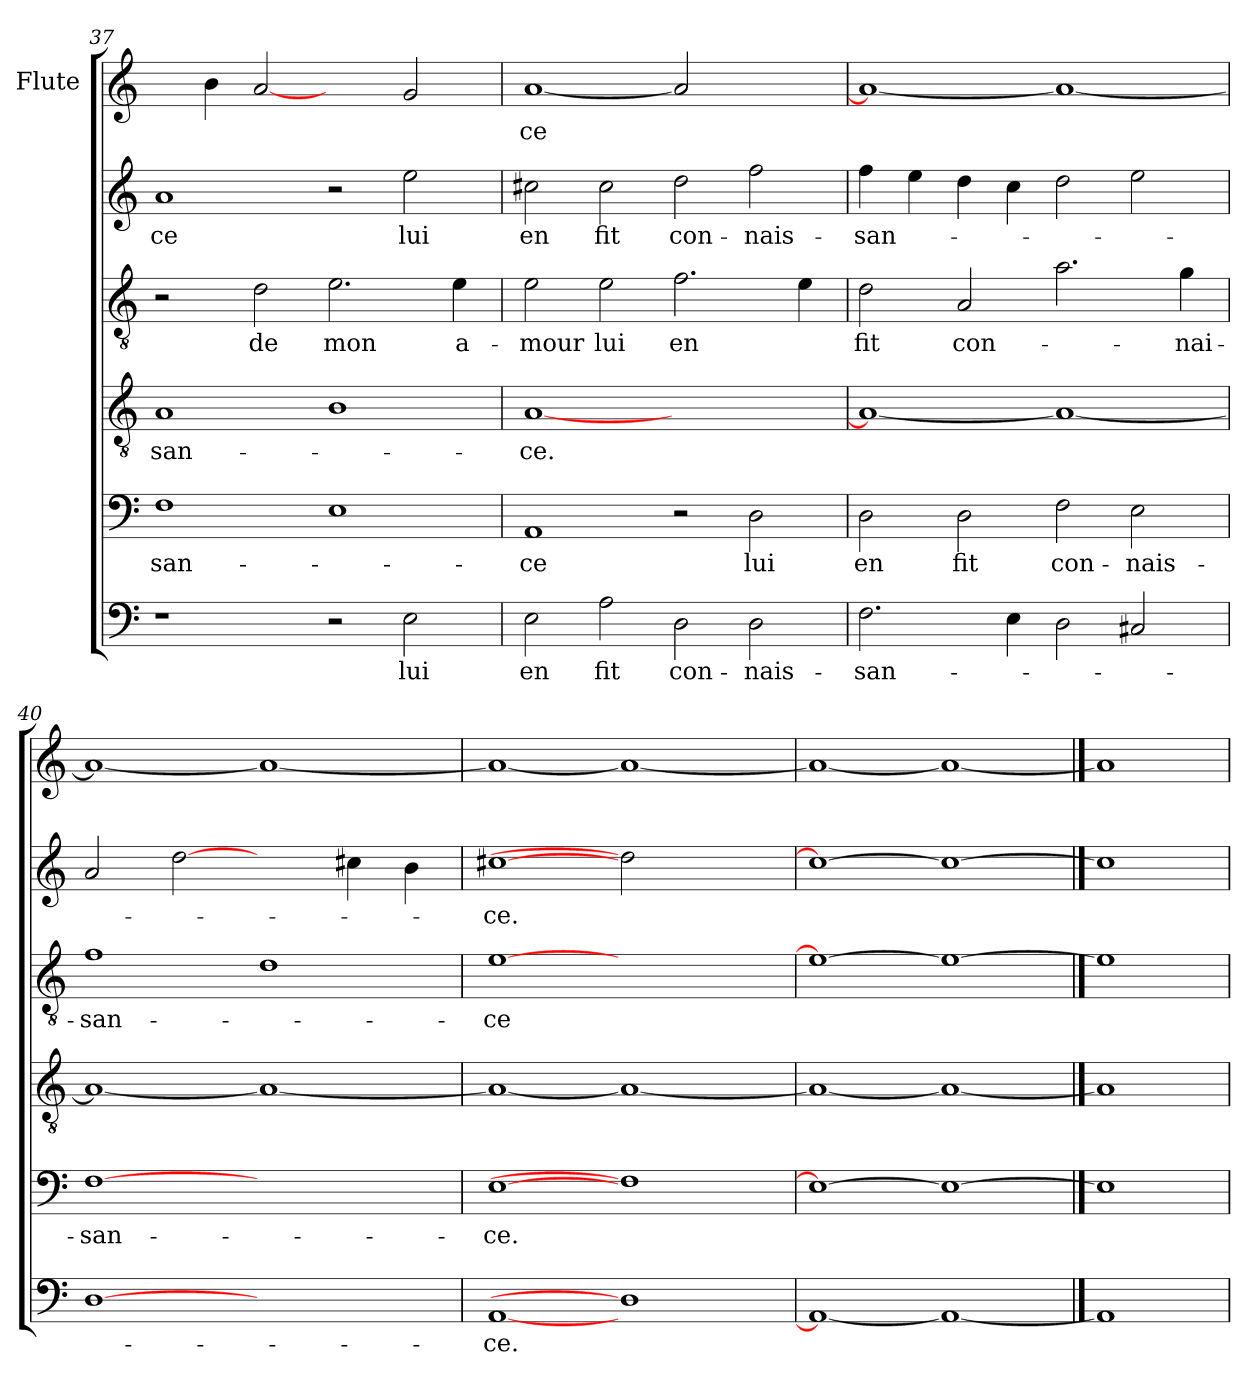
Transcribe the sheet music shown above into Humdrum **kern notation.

**kern	**text	**kern	**text	**kern	**text	**kern	**text	**kern	**text	**kern	**text
*part6	*part6	*part5	*part5	*part4	*part4	*part3	*part3	*part2	*part2	*part1	*part1
*staff6	*staff6	*staff5	*staff5	*staff4	*staff4	*staff3	*staff3	*staff2	*staff2	*staff1	*staff1
*	*	*	*	*	*	*	*	*	*	*I"Flute	*
!!LO:LB:g=z
*clefF4	*	*clefF4	*	*clefGv2	*	*clefGv2	*	*clefG2	*	*clefG2	*
*k[]	*	*k[]	*	*k[]	*	*k[]	*	*k[]	*	*k[]	*
*C:	*	*C:	*	*C:	*	*C:	*	*C:	*	*C:	*
=37	=37	=37	=37	=37	=37	=37	=37	=37	=37	=37	=37
!	!	!	!LO:LY:b	!	!LO:LY:b	!	!	!	!LO:LY:b	!	!
1r	.	1F	-san-	1A	-san-	2r	.	1a	-ce	4cc\yy	.
.	.	.	.	.	.	.	.	.	.	4b\	.
!	!	!	!	!	!	!	!LO:LY:b	!	!	!	!
.	.	.	.	.	.	2d\	de	.	.	[2a	.
!	!	!	!	!	!	!	!LO:LY:b	!	!	!	!
2r	.	1E	.	1B	.	2.e\	mon	2r	.	2ryy	.
!	!LO:LY:b	!	!	!	!	!	!	!	!LO:LY:b	!	!
2E\	lui	.	.	.	.	.	.	2ee\	lui	2g/	.
!	!	!	!	!	!	!	!LO:LY:b	!	!	!	!
.	.	.	.	.	.	4e\	a-	.	.	.	.
=38	=38	=38	=38	=38	=38	=38	=38	=38	=38	=38	=38
!	!LO:LY:b	!	!LO:LY:b	!	!LO:LY:b	!	!LO:LY:b	!	!LO:LY:b	!	!LO:LY:b
2E\	en	1AA	-ce	[1A	-ce.	2e\	-mour	2cc#X\	en	[1a	-ce
!	!LO:LY:b	!	!	!	!	!	!LO:LY:b	!	!LO:LY:b	!	!
2A\	fit	.	.	.	.	2e\	lui	2cc#\	fit	.	.
!	!LO:LY:b	!	!	!	!	!	!LO:LY:b	!	!LO:LY:b	!	!
2D\	con-	2r	.	1ryy	.	2.f\	en	2dd\	con-	2a]	.
!	!LO:LY:b	!	!LO:LY:b	!	!	!	!	!	!LO:LY:b	!	!
2D\	-nais-	2D\	lui	.	.	.	.	2ff\	-nais-	2ryy	.
.	.	.	.	.	.	4e\	.	.	.	.	.
=39	=39	=39	=39	=39	=39	=39	=39	=39	=39	=39	=39
!	!LO:LY:b	!	!LO:LY:b	!	!	!	!LO:LY:b	!	!LO:LY:b	!	!
2.F\	-san-	2D\	en	1A_	.	2d\	fit	4ff\	-san-	1a_	.
.	.	.	.	.	.	.	.	4ee\	.	.	.
!	!	!	!LO:LY:b	!	!	!	!LO:LY:b	!	!	!	!
.	.	2D\	fit	.	.	2A/	con-	4dd\	.	.	.
4E\	.	.	.	.	.	.	.	4cc\	.	.	.
!	!	!	!LO:LY:b	!	!	!	!	!	!	!	!
2D\	.	2F\	con-	1A_	.	2.a\	.	2dd\	.	1a_	.
!	!	!	!LO:LY:b	!	!	!	!	!	!	!	!
2C#X/	.	2E\	-nais-	.	.	.	.	2ee\	.	.	.
!	!	!	!	!	!	!	!LO:LY:b	!	!	!	!
.	.	.	.	.	.	4g\	-nai-	.	.	.	.
=40	=40	=40	=40	=40	=40	=40	=40	=40	=40	=40	=40
!	!	!	!LO:LY:b	!	!	!	!LO:LY:b	!	!	!	!
[1D	.	[1F	-san-	1A_	.	1f	-san-	2a/	.	1a_	.
.	.	.	.	.	.	.	.	[2dd	.	.	.
1ryy	.	1ryy	.	1A_	.	1d	.	2ryy	.	1a_	.
.	.	.	.	.	.	.	.	4cc#X\	.	.	.
.	.	.	.	.	.	.	.	4b\	.	.	.
=41	=41	=41	=41	=41	=41	=41	=41	=41	=41	=41	=41
!	!LO:LY:b	!	!LO:LY:b	!	!	!	!LO:LY:b	!	!LO:LY:b	!	!
[1AA	-ce.	[1E	-ce.	1A_	.	[1e	-ce	[1cc#X	-ce.	1a_	.
1D]	.	1F]	.	1A_	.	1ryy	.	2dd]	.	1a_	.
.	.	.	.	.	.	.	.	2ryy	.	.	.
=42	=42	=42	=42	=42	=42	=42	=42	=42	=42	=42	=42
1AA_	.	1E_	.	1A_	.	1e_	.	1cc#_	.	1a_	.
1AA_	.	1E_	.	1A_	.	1e_	.	1cc#_	.	1a_	.
==43	==43	==43	==43	==43	==43	==43	==43	==43	==43	==43	==43
1AA]	.	1E]	.	1A]	.	1e]	.	1cc#]	.	1a]	.
=	=	=	=	=	=	=	=	=	=	=	=
*-	*-	*-	*-	*-	*-	*-	*-	*-	*-	*-	*-
